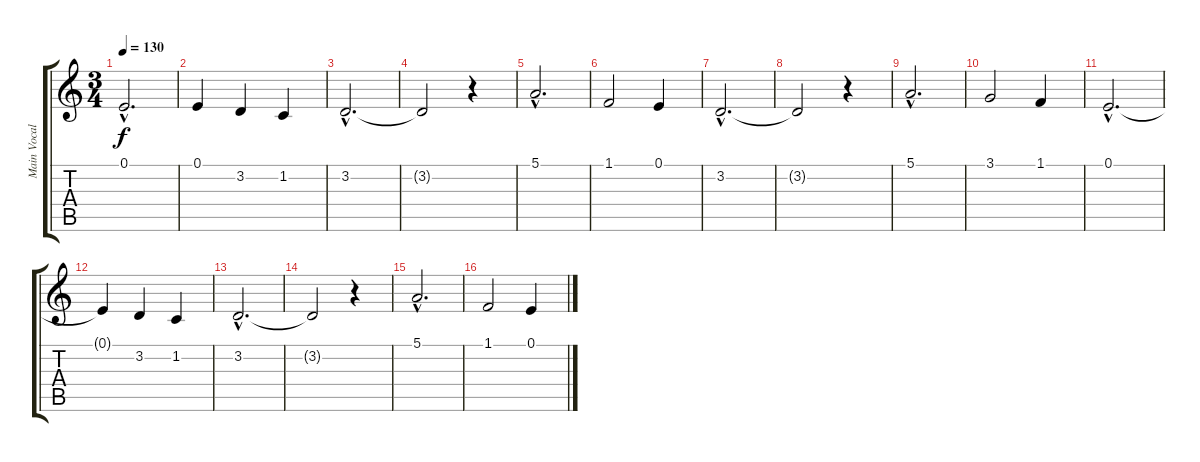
\track ("Main Vocal " "Main Vocal") {instrument violin}
\staff {score tabs}
\tuning (E4 B3 G3 D3 A2 E2) {hide}
\ts (3 4)
\tempo 130
\clef g2
\ks c
0.1{hac}.2{d dy f} |
0.1.4 3.2.4 1.2.4 |
3.2{hac}.2{d} |
3.2{t}.2 r.4 |
5.1{hac}.2{d} |
1.1.2 0.1.4 |
3.2{hac}.2{d} |
3.2{t}.2 r.4 |
5.1{hac}.2{d} |
3.1.2 1.1.4 |
0.1{hac}.2{d} |
0.1{t}.4 3.2.4 1.2.4 |
3.2{hac}.2{d} |
3.2{t}.2 r.4 |
5.1{hac}.2{d} |
1.1.2 0.1.4
